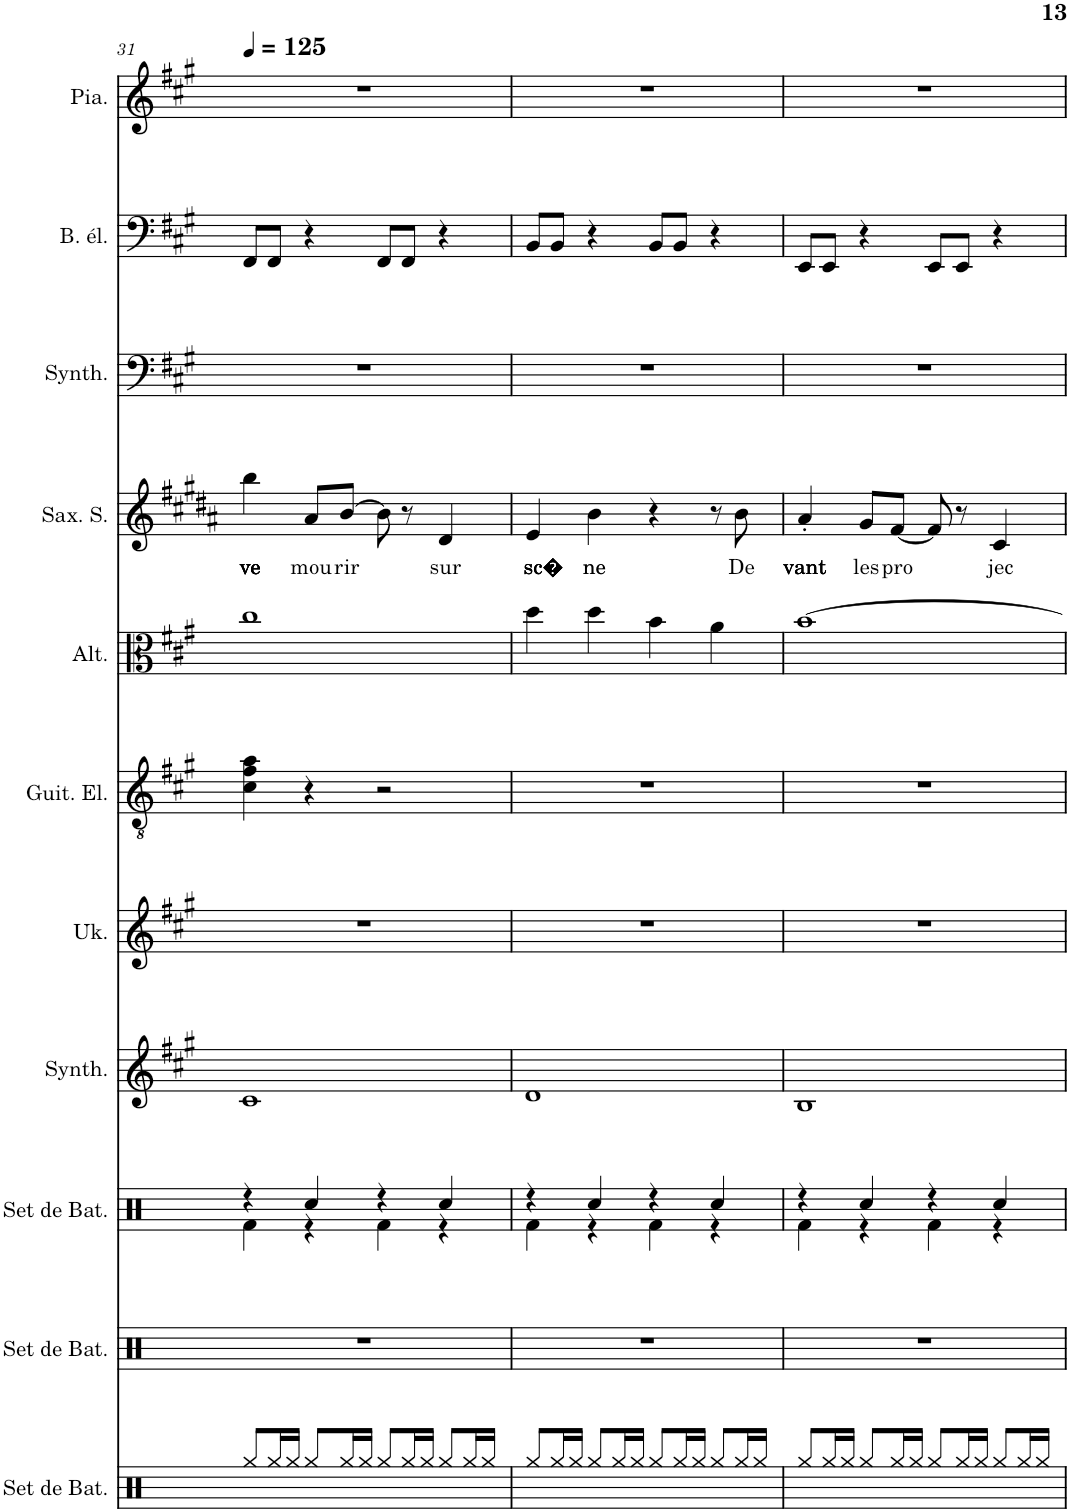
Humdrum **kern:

**kern	**kern	**kern	**kern	**kern	**kern	**kern	**kern	**text	**kern	**kern	**kern
*part11	*part10	*part9	*part8	*part7	*part6	*part5	*part4	*part4	*part3	*part2	*part1
*staff11	*staff10	*staff9	*staff8	*staff7	*staff6	*staff5	*staff4	*staff4	*staff3	*staff2	*staff1
*I"Set de batterie (Grand), Midi 12	*I"Set de batterie (Grand), Midi 11	*I"Set de batterie (Grand), Midi 10	*I"Synthétiseur d'instruments à cordes, strings	*I"Ukulélé, acc Guit	*I"Guitare électrique, overdrive	*I"Altos (section), nappes	*I"Saxophone Soprano	*	*I"Synthétiseur Pad, nappe1	*I"Basse électrique à 5 cordes, basse	*I"Piano, piano
*I'Set de Bat.	*I'Set de Bat.	*I'Set de Bat.	*I'Synth.	*I'Uk.	*I'Guit. El.	*I'Alt.	*I'Sax. S.	*	*I'Synth.	*I'B. él.	*I'Pia.
!!LO:PB:g=z
*clefX	*clefX	*clefX	*clefG2	*clefG2	*clefGv2	*clefC3	*clefG2	*	*clefF4	*clefF4	*clefG2
*	*	*	*	*	*	*	*Trd1c2	*	*	*Trd7c12	*
*k[]	*k[]	*k[]	*k[f#c#g#]	*k[f#c#g#]	*k[f#c#g#]	*k[f#c#g#]	*k[f#c#g#d#a#]	*	*k[f#c#g#]	*k[f#c#g#]	*k[f#c#g#]
*M4/4	*M4/4	*M4/4	*M4/4	*M4/4	*M4/4	*M4/4	*M4/4	*	*M4/4	*M4/4	*M4/4
*MM125	*MM125	*MM125	*MM125	*MM125	*MM125	*MM125	*MM125	*	*MM125	*MM125	*MM125
=31	=31	=31	=31	=31	=31	=31	=31	=31	=31	=31	=31
*	*	*^	*	*	*	*	*	*	*	*	*
!	!	!	!	!	!	!	!	!	!LO:LY:b	!	!	!
8Rgg/L	1r	4r	4Rf\	1c#	1r	4c#\ 4f#\ 4a\	1cc#	4bb\	ve	1r	8FF#/L	1r
16Rgg/L	.	.	.	.	.	.	.	.	.	.	8FF#/J	.
16Rgg/JJ	.	.	.	.	.	.	.	.	.	.	.	.
!	!	!	!	!	!	!	!	!	!LO:LY:b	!	!	!
8Rgg/L	.	4Rcc/	4r	.	.	4r	.	8a#/L	mou	.	4r	.
!	!	!	!	!	!	!	!	!	!LO:LY:b	!	!	!
16Rgg/L	.	.	.	.	.	.	.	[8b/J	rir	.	.	.
16Rgg/JJ	.	.	.	.	.	.	.	.	.	.	.	.
8Rgg/L	.	4r	4Rf\	.	.	2r	.	8b\]	.	.	8FF#/L	.
16Rgg/L	.	.	.	.	.	.	.	8r	.	.	8FF#/J	.
16Rgg/JJ	.	.	.	.	.	.	.	.	.	.	.	.
!	!	!	!	!	!	!	!	!	!LO:LY:b	!	!	!
8Rgg/L	.	4Rcc/	4r	.	.	.	.	4d#/	sur	.	4r	.
16Rgg/L	.	.	.	.	.	.	.	.	.	.	.	.
16Rgg/JJ	.	.	.	.	.	.	.	.	.	.	.	.
=32	=32	=32	=32	=32	=32	=32	=32	=32	=32	=32	=32	=32
!	!	!	!	!	!	!	!	!	!LO:LY:b	!	!	!
8Rgg/L	1r	4r	4Rf\	1d	1r	1r	4dd\	4e/	sc�	1r	8BB/L	1r
16Rgg/L	.	.	.	.	.	.	.	.	.	.	8BB/J	.
16Rgg/JJ	.	.	.	.	.	.	.	.	.	.	.	.
!	!	!	!	!	!	!	!	!	!LO:LY:b	!	!	!
8Rgg/L	.	4Rcc/	4r	.	.	.	4dd\	4b\	ne	.	4r	.
16Rgg/L	.	.	.	.	.	.	.	.	.	.	.	.
16Rgg/JJ	.	.	.	.	.	.	.	.	.	.	.	.
8Rgg/L	.	4r	4Rf\	.	.	.	4b\	4r	.	.	8BB/L	.
16Rgg/L	.	.	.	.	.	.	.	.	.	.	8BB/J	.
16Rgg/JJ	.	.	.	.	.	.	.	.	.	.	.	.
8Rgg/L	.	4Rcc/	4r	.	.	.	4a\	8r	.	.	4r	.
!	!	!	!	!	!	!	!	!	!LO:LY:b	!	!	!
16Rgg/L	.	.	.	.	.	.	.	8b\	De	.	.	.
16Rgg/JJ	.	.	.	.	.	.	.	.	.	.	.	.
=33	=33	=33	=33	=33	=33	=33	=33	=33	=33	=33	=33	=33
!	!	!	!	!	!	!	!	!	!LO:LY:b	!	!	!
8Rgg/L	1r	4r	4Rf\	1B	1r	1r	[1b	4a#'/	vant	1r	8EE/L	1r
16Rgg/L	.	.	.	.	.	.	.	.	.	.	8EE/J	.
16Rgg/JJ	.	.	.	.	.	.	.	.	.	.	.	.
!	!	!	!	!	!	!	!	!	!LO:LY:b	!	!	!
8Rgg/L	.	4Rcc/	4r	.	.	.	.	8g#/L	les	.	4r	.
!	!	!	!	!	!	!	!	!	!LO:LY:b	!	!	!
16Rgg/L	.	.	.	.	.	.	.	[8f#/J	pro	.	.	.
16Rgg/JJ	.	.	.	.	.	.	.	.	.	.	.	.
8Rgg/L	.	4r	4Rf\	.	.	.	.	8f#/]	.	.	8EE/L	.
16Rgg/L	.	.	.	.	.	.	.	8r	.	.	8EE/J	.
16Rgg/JJ	.	.	.	.	.	.	.	.	.	.	.	.
!	!	!	!	!	!	!	!	!	!LO:LY:b	!	!	!
8Rgg/L	.	4Rcc/	4r	.	.	.	.	4c#/	jec	.	4r	.
16Rgg/L	.	.	.	.	.	.	.	.	.	.	.	.
16Rgg/JJ	.	.	.	.	.	.	.	.	.	.	.	.
*	*	*v	*v	*	*	*	*	*	*	*	*	*
=	=	=	=	=	=	=	=	=	=	=	=
*-	*-	*-	*-	*-	*-	*-	*-	*-	*-	*-	*-
